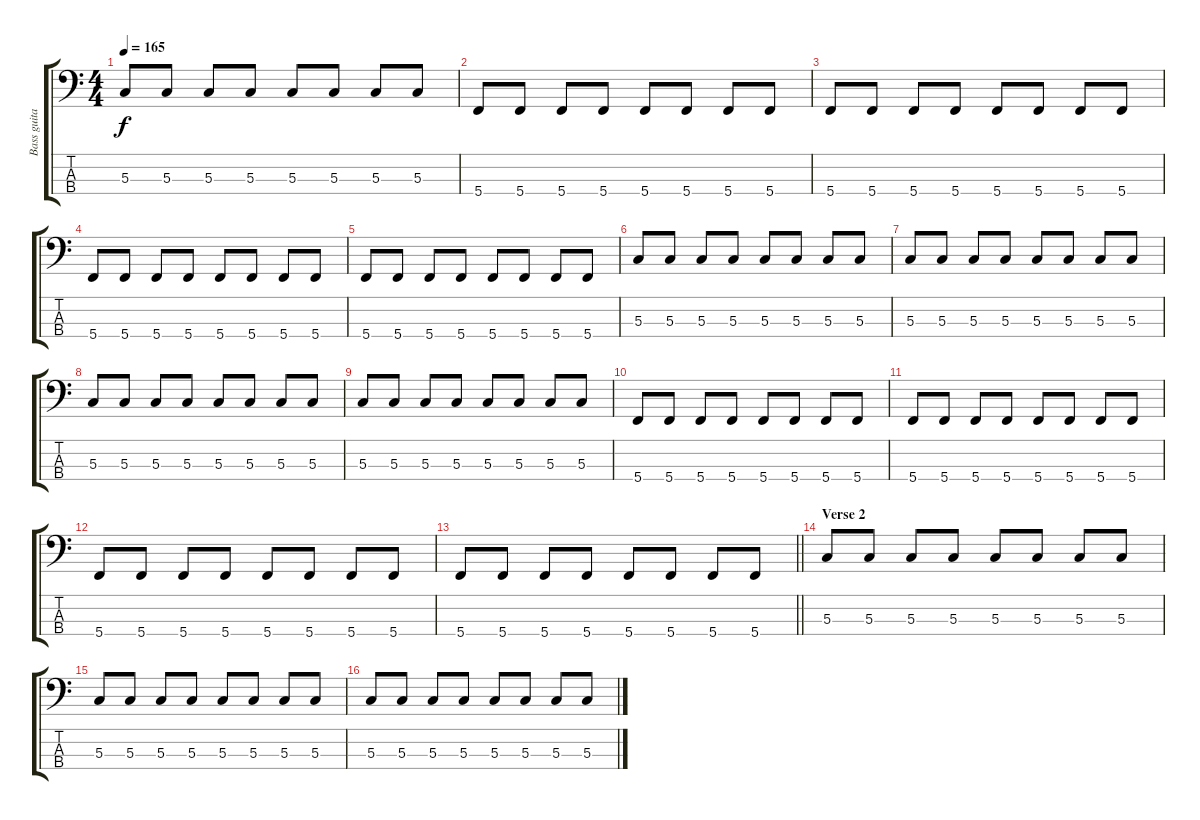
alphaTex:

\track ("Bass guitar" "Bass guita") {instrument electricbassfinger}
\staff {score tabs}
\tuning (F2 C2 G1 C1) {hide}
\ts (4 4)
\tempo 165
\clef f4
\ks c
5.3.8{dy f} 5.3.8 5.3.8 5.3.8 5.3.8 5.3.8 5.3.8 5.3.8 |
5.4.8 5.4.8 5.4.8 5.4.8 5.4.8 5.4.8 5.4.8 5.4.8 |
5.4.8 5.4.8 5.4.8 5.4.8 5.4.8 5.4.8 5.4.8 5.4.8 |
5.4.8 5.4.8 5.4.8 5.4.8 5.4.8 5.4.8 5.4.8 5.4.8 |
5.4.8 5.4.8 5.4.8 5.4.8 5.4.8 5.4.8 5.4.8 5.4.8 |
5.3.8 5.3.8 5.3.8 5.3.8 5.3.8 5.3.8 5.3.8 5.3.8 |
5.3.8 5.3.8 5.3.8 5.3.8 5.3.8 5.3.8 5.3.8 5.3.8 |
5.3.8 5.3.8 5.3.8 5.3.8 5.3.8 5.3.8 5.3.8 5.3.8 |
5.3.8 5.3.8 5.3.8 5.3.8 5.3.8 5.3.8 5.3.8 5.3.8 |
5.4.8 5.4.8 5.4.8 5.4.8 5.4.8 5.4.8 5.4.8 5.4.8 |
5.4.8 5.4.8 5.4.8 5.4.8 5.4.8 5.4.8 5.4.8 5.4.8 |
5.4.8 5.4.8 5.4.8 5.4.8 5.4.8 5.4.8 5.4.8 5.4.8 |
\barLineRight lightlight
5.4.8 5.4.8 5.4.8 5.4.8 5.4.8 5.4.8 5.4.8 5.4.8 |
\section ("" "Verse 2")
5.3.8 5.3.8 5.3.8 5.3.8 5.3.8 5.3.8 5.3.8 5.3.8 |
5.3.8 5.3.8 5.3.8 5.3.8 5.3.8 5.3.8 5.3.8 5.3.8 |
5.3.8 5.3.8 5.3.8 5.3.8 5.3.8 5.3.8 5.3.8 5.3.8
